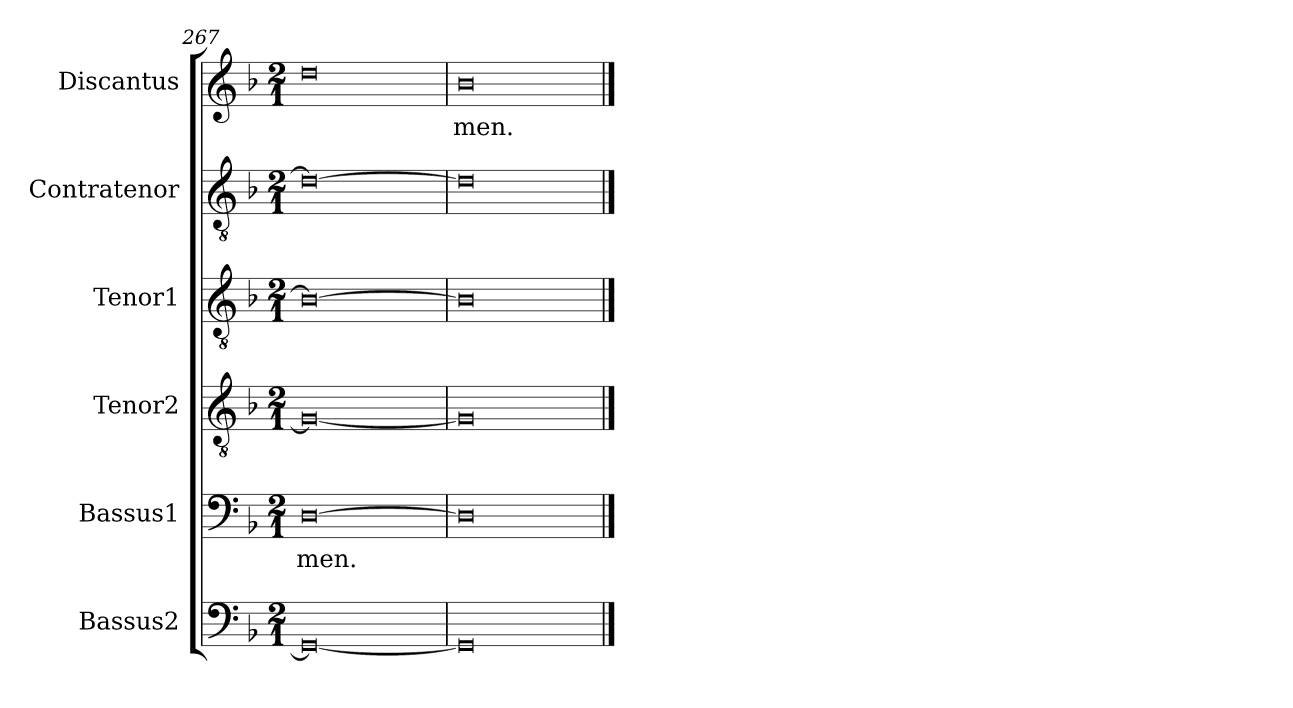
**kern	**kern	**text	**kern	**kern	**kern	**kern	**text
*part6	*part5	*part5	*part4	*part3	*part2	*part1	*part1
*staff6	*staff5	*staff5	*staff4	*staff3	*staff2	*staff1	*staff1
*I"Bassus2	*I"Bassus1	*	*I"Tenor2	*I"Tenor1	*I"Contratenor	*I"Discantus	*
*I'B2	*I'B1	*	*I'T2	*I'T1	*I'Ct	*I'D	*
*clefF4	*clefF4	*	*clefGv2	*clefGv2	*clefGv2	*clefG2	*
*k[b-]	*k[b-]	*	*k[b-]	*k[b-]	*k[b-]	*k[b-]	*
*M2/1	*M2/1	*	*M2/1	*M2/1	*M2/1	*M2/1	*
=267	=267	=267	=267	=267	=267	=267	=267
0GG_	[0D	-men.	0G_	0B-_	0d_	0dd	.
=268	=268	=268	=268	=268	=268	=268	=268
0GG]	0D]	.	0G]	0B-]	0d]	0b-	-men.
==	==	==	==	==	==	==	==
*-	*-	*-	*-	*-	*-	*-	*-
